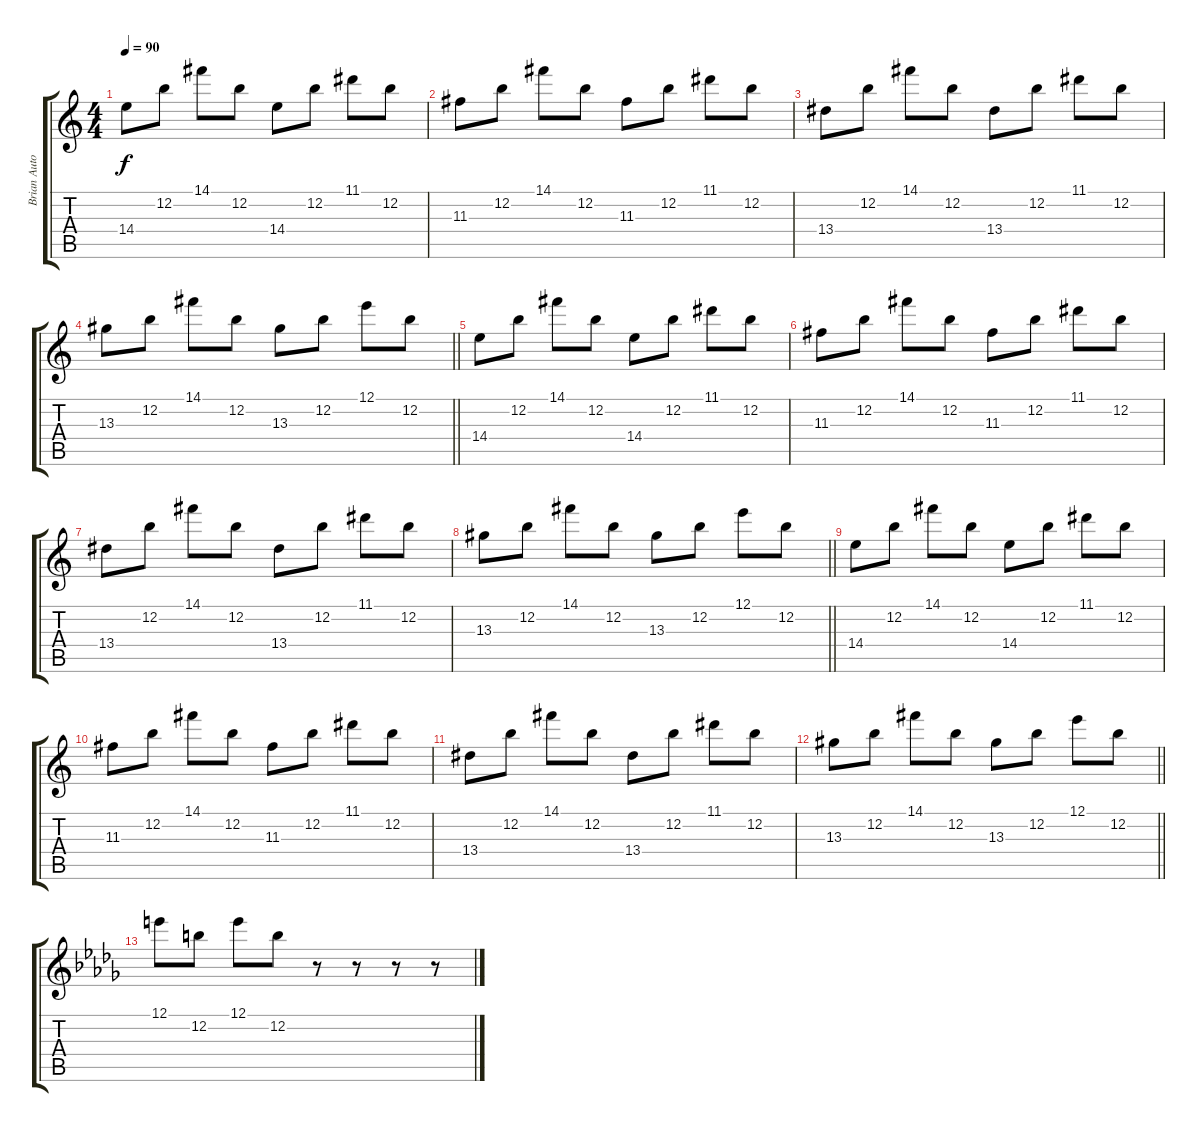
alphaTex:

\track ("Brian Autore (Guitar II)" "Brian Auto") {instrument overdrivenguitar}
\staff {score tabs}
\tuning (E4 B3 G3 D3 A2 D2) {hide}
\ts (4 4)
\tempo 90
\clef g2
\ks c
14.4.8{dy f} 12.2.8 14.1.8 12.2.8 14.4.8 12.2.8 11.1.8 12.2.8 |
11.3.8 12.2.8 14.1.8 12.2.8 11.3.8 12.2.8 11.1.8 12.2.8 |
13.4.8 12.2.8 14.1.8 12.2.8 13.4.8 12.2.8 11.1.8 12.2.8 |
\barLineRight lightlight
13.3.8 12.2.8 14.1.8 12.2.8 13.3.8 12.2.8 12.1.8 12.2.8 |
14.4.8 12.2.8 14.1.8 12.2.8 14.4.8 12.2.8 11.1.8 12.2.8 |
11.3.8 12.2.8 14.1.8 12.2.8 11.3.8 12.2.8 11.1.8 12.2.8 |
13.4.8 12.2.8 14.1.8 12.2.8 13.4.8 12.2.8 11.1.8 12.2.8 |
\barLineRight lightlight
13.3.8 12.2.8 14.1.8 12.2.8 13.3.8 12.2.8 12.1.8 12.2.8 |
14.4.8 12.2.8 14.1.8 12.2.8 14.4.8 12.2.8 11.1.8 12.2.8 |
11.3.8 12.2.8 14.1.8 12.2.8 11.3.8 12.2.8 11.1.8 12.2.8 |
13.4.8 12.2.8 14.1.8 12.2.8 13.4.8 12.2.8 11.1.8 12.2.8 |
\barLineRight lightlight
13.3.8 12.2.8 14.1.8 12.2.8 13.3.8 12.2.8 12.1.8 12.2.8 |
\ks db
12.1.8 12.2.8 12.1.8 12.2.8 r.8 r.8 r.8 r.8
